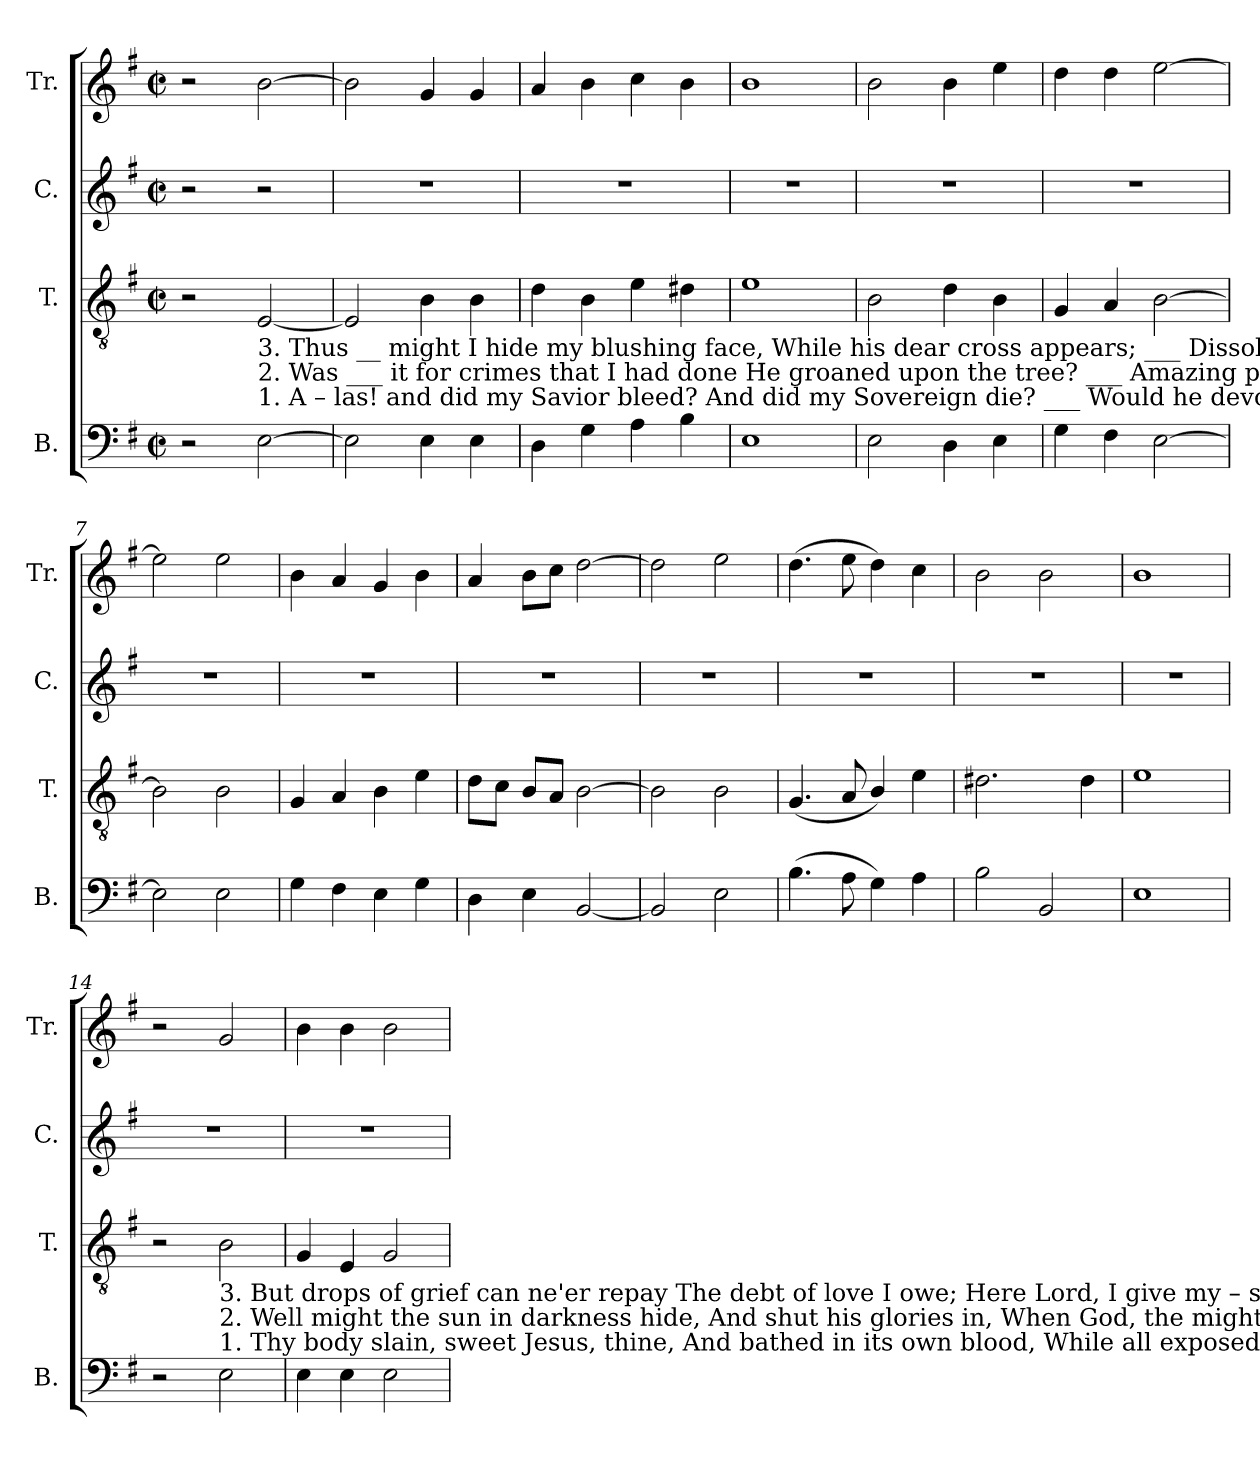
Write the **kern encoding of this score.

**kern	**kern	**kern	**kern
*part4	*part3	*part2	*part1
*staff4	*staff3	*staff2	*staff1
*I"B.	*I"T.	*I"C.	*I"Tr.
*I'B.	*I'T.	*I'C.	*I'Tr.
*clefF4	*clefGv2	*clefG2	*clefG2
*k[f#]	*k[f#]	*k[f#]	*k[f#]
*M2/2	*M2/2	*M2/2	*M2/2
*met(c|)	*met(c|)	*met(c|)	*met(c|)
*MM120	*MM120	*MM120	*MM120
=1	=1	=1	=1
2r	2r	2r	2r
!LO:TX:a:t=1. A      –      las!  and  did    my   Savior        bleed?  And did my Sovereign die? ___  Would he devote  that sacred  head ____  For    such ____  a     worm    as     I?	!	!	!
!LO:TX:a:t=2. Was ___   it  for  crimes  that   I     had     done    He  groaned upon the tree? ___   Amazing   pity!   grace  unknown! ____  And   love ____  be – yond    degree!	!	!	!
!LO:TX:a:t=3. Thus __ might  I   hide   my    blushing    face,  While his dear cross appears; ___  Dissolve my heart in thankfulness, ____  And  melt ____  my    eyes   to  tears.	!	!	!
[2E!\	[2E!/	2r	[2b!\
=2	=2	=2	=2
2E!\]	2E!/]	1r	2b!\]
4E!\	4B!\	.	4g!/
4E!\	4B!\	.	4g!/
=3	=3	=3	=3
4D!\	4d!\	1r	4a!/
4G!\	4B!\	.	4b!\
4A!\	4e!\	.	4cc!\
4B!\	4d#X!\	.	4b!\
=4	=4	=4	=4
1E!	1e!	1r	1b!
=5	=5	=5	=5
2E!\	2B!\	1r	2b!\
4D!\	4d!\	.	4b!\
4E!\	4B!\	.	4ee!\
=6	=6	=6	=6
4G!\	4G!/	1r	4dd!\
4F#!\	4A!/	.	4dd!\
[2E!\	[2B!\	.	[2ee!\
=7	=7	=7	=7
2E!\]	2B!\]	1r	2ee!\]
2E!\	2B!\	.	2ee!\
=8	=8	=8	=8
4G!\	4G!/	1r	4b!\
4F#!\	4A!/	.	4a!/
4E!\	4B!\	.	4g!/
4G!\	4e!\	.	4b!\
=9	=9	=9	=9
4D!\	8d!\L	1r	4a!/
.	8c!\J	.	.
4E!\	8B!/L	.	8b!\L
.	8A!/J	.	8cc!\J
[2BB!/	[2B!\	.	[2dd!\
=10	=10	=10	=10
2BB!/]	2B!\]	1r	2dd!\]
2E!\	2B!\	.	2ee!\
=11	=11	=11	=11
(>4.B!\	(<4.G!/	1r	(>4.dd!\
8A!\	8A!/	.	8ee!\
4G!\)	4B!/)	.	4dd!\)
4A!\	4e!\	.	4cc!\
=12	=12	=12	=12
2B!\	2.d#X!\	1r	2b!\
2BB!/	.	.	2b!\
.	4d#!\	.	.
=13	=13	=13	=13
1E!	1e!	1r	1b!
!!LO:LB:g=z
=14	=14	=14	=14
2r	2r	1r	2r
!LO:TX:a:t=1. Thy    body  slain,  sweet  Jesus,  thine,  And bathed in its own   blood,  While all   exposed   to       wrath divine _____     The  glor   –   ious  sufferer  stood!	!	!	!
!LO:TX:a:t=2. Well might the sun  in  darkness  hide,  And  shut  his  glories      in,       When God,  the  mighty   Maker,  died _____      For   man, __ the  creature's  sin.	!	!	!
!LO:TX:a:t=3. But  drops  of  grief  can   ne'er  repay   The debt of  love   I        owe;     Here  Lord,  I  give  my  –  self  a – way; ____     'Tis   all ____  that   I    can     do.	!	!	!
2E!\	2B!\	.	2g!/
=15	=15	=15	=15
4E!\	4G!/	1r	4b!\
4E!\	4E!/	.	4b!\
2E!\	2G!/	.	2b!\
=	=	=	=
*-	*-	*-	*-
